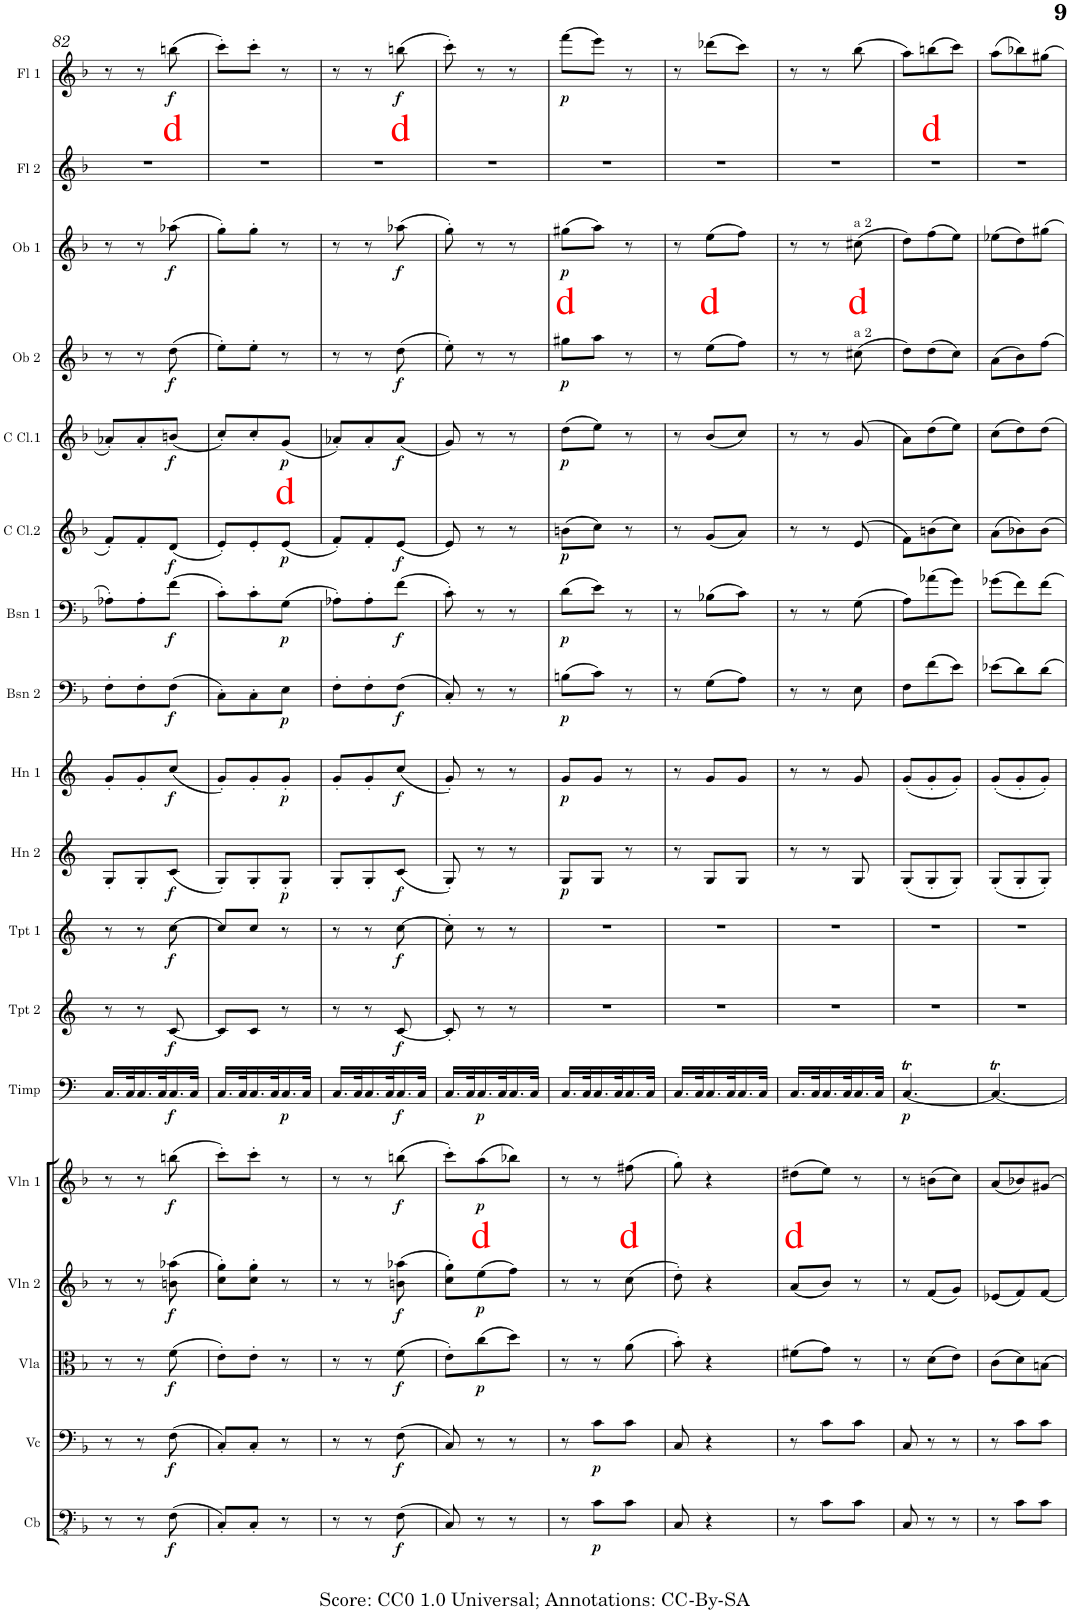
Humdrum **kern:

**kern	**dynam	**kern	**dynam	**kern	**dynam	**kern	**dynam	**kern	**text	**dynam	**kern	**dynam	**kern	**dynam	**kern	**dynam	**kern	**dynam	**kern	**dynam	**kern	**dynam	**kern	**dynam	**kern	**dynam	**kern	**text	**dynam	**kern	**dynam	**kern	**text	**dynam	**kern	**kern	**text	**dynam
*part18	*part18	*part17	*part17	*part16	*part16	*part15	*part15	*part14	*part14	*part14	*part13	*part13	*part12	*part12	*part11	*part11	*part10	*part10	*part9	*part9	*part8	*part8	*part7	*part7	*part6	*part6	*part5	*part5	*part5	*part4	*part4	*part3	*part3	*part3	*part2	*part1	*part1	*part1
*staff18	*staff18	*staff17	*staff17	*staff16	*staff16	*staff15	*staff15	*staff14	*staff14	*staff14	*staff13	*staff13	*staff12	*staff12	*staff11	*staff11	*staff10	*staff10	*staff9	*staff9	*staff8	*staff8	*staff7	*staff7	*staff6	*staff6	*staff5	*staff5	*staff5	*staff4	*staff4	*staff3	*staff3	*staff3	*staff2	*staff1	*staff1	*staff1
*I"Contrabass	*	*I"Violoncello	*	*I"Viola	*	*I"Violin 2	*	*I"Violin 1	*	*	*I"Timpani	*	*I"C Trumpet 2	*	*I"C Trumpet 1	*	*I"F Horn 2	*	*I"F Horn 1	*	*I"Bassoon 2	*	*I"Bassoon 1	*	*I"C Clarinet 2	*	*I"C Clarinet 1	*	*	*I"Oboe 2	*	*I"Oboe 1	*	*	*I"Flute 2	*I"Flute 1	*	*
*I'Cb	*	*I'Vc	*	*I'Vla	*	*I'Vln 2	*	*I'Vln 1	*	*	*I'Timp	*	*I'Tpt 2	*	*I'Tpt 1	*	*I'Hn 2	*	*I'Hn 1	*	*I'Bsn 2	*	*I'Bsn 1	*	*I'C Cl.2	*	*I'C Cl.1	*	*	*I'Ob 2	*	*I'Ob 1	*	*	*I'Fl 2	*I'Fl 1	*	*
!!LO:PB:g=z
*clefFv4	*	*clefF4	*	*clefC3	*	*clefG2	*	*clefG2	*	*	*clefF4	*	*clefG2	*	*clefG2	*	*clefG2	*	*clefG2	*	*clefF4	*	*clefF4	*	*clefG2	*	*clefG2	*	*	*clefG2	*	*clefG2	*	*	*clefG2	*clefG2	*	*
*	*	*	*	*	*	*	*	*	*	*	*	*	*	*	*	*	*Trd4c7	*	*Trd4c7	*	*	*	*	*	*Trd1c2	*	*Trd1c2	*	*	*	*	*	*	*	*	*	*	*
*k[b-]	*	*k[b-]	*	*k[b-]	*	*k[b-]	*	*k[b-]	*	*	*k[]	*	*k[]	*	*k[]	*	*k[]	*	*k[]	*	*k[b-]	*	*k[b-]	*	*k[b-]	*	*k[b-]	*	*	*k[b-]	*	*k[b-]	*	*	*k[b-]	*k[b-]	*	*
*F:	*	*F:	*	*F:	*	*F:	*	*F:	*	*	*	*	*	*	*	*	*	*	*	*	*F:	*	*F:	*	*F:	*	*F:	*	*	*F:	*	*F:	*	*	*F:	*F:	*	*
*M3/8	*	*M3/8	*	*M3/8	*	*M3/8	*	*M3/8	*	*	*M3/8	*	*M3/8	*	*M3/8	*	*M3/8	*	*M3/8	*	*M3/8	*	*M3/8	*	*M3/8	*	*M3/8	*	*	*M3/8	*	*M3/8	*	*	*M3/8	*M3/8	*	*
=82	=82	=82	=82	=82	=82	=82	=82	=82	=82	=82	=82	=82	=82	=82	=82	=82	=82	=82	=82	=82	=82	=82	=82	=82	=82	=82	=82	=82	=82	=82	=82	=82	=82	=82	=82	=82	=82	=82
8r	.	8r	.	8r	.	8r	.	8r	.	.	16.C/LL	.	8r	.	8r	.	8G'/L	.	8g'/L	.	8F'\L	.	8A-X'\L	.	8f'/L	.	8a-X'/L	.	.	8r	.	8r	.	.	4.r	8r	.	.
.	.	.	.	.	.	.	.	.	.	.	32C/K	.	.	.	.	.	.	.	.	.	.	.	.	.	.	.	.	.	.	.	.	.	.	.	.	.	.	.
8r	.	8r	.	8r	.	8r	.	8r	.	.	16.C/	.	8r	.	8r	.	8G'/	.	8g'/	.	8F'\	.	8A-'\	.	8f'/	.	8a-'/	.	.	8r	.	8r	.	.	.	8r	.	.
.	.	.	.	.	.	.	.	.	.	.	32C/K	.	.	.	.	.	.	.	.	.	.	.	.	.	.	.	.	.	.	.	.	.	.	.	.	.	.	.
!	!LO:DY:b	!	!LO:DY:b	!	!LO:DY:b	!	!LO:DY:b	!	!	!LO:DY:b	!	!LO:DY:b	!	!LO:DY:b	!	!LO:DY:b	!	!LO:DY:b	!	!LO:DY:b	!	!LO:DY:b	!	!LO:DY:b	!	!LO:DY:b	!	!	!LO:DY:b	!	!LO:DY:b	!	!	!LO:DY:b	!	!	!LO:LY:b:color=#FF0000	!LO:DY:b
(8FF\	f	(8F\	f	(8f\	f	(8bn\ 8aa-X\	f	(8bbn\	.	f	16.C/	f	[8c/	f	[8cc\	f	(8c/J	f	(8cc/J	f	(8F\J	f	(8f\J	f	(8d/J	f	(8bn/J	.	f	(8dd\	f	(8aa-X\	.	f	.	(8bbn\	d	f
.	.	.	.	.	.	.	.	.	.	.	32C/JJk	.	.	.	.	.	.	.	.	.	.	.	.	.	.	.	.	.	.	.	.	.	.	.	.	.	.	.
=83	=83	=83	=83	=83	=83	=83	=83	=83	=83	=83	=83	=83	=83	=83	=83	=83	=83	=83	=83	=83	=83	=83	=83	=83	=83	=83	=83	=83	=83	=83	=83	=83	=83	=83	=83	=83	=83	=83
8CC'/L)	.	8C'/L)	.	8e'\L)	.	8cc\' 8gg\'L)	.	8ccc'\L)	.	.	16.C/LL	.	8c/L]	.	8cc/L]	.	8G'/L)	.	8g'/L)	.	8C'\L)	.	8c'\L)	.	8e'/L)	.	8cc'/L)	.	.	8ee'\L)	.	8gg'\L)	.	.	4.r	8ccc'\L)	.	.
.	.	.	.	.	.	.	.	.	.	.	32C/K	.	.	.	.	.	.	.	.	.	.	.	.	.	.	.	.	.	.	.	.	.	.	.	.	.	.	.
8CC'/J	.	8C'/J	.	8e'\J	.	8cc\' 8gg\'J	.	8ccc'\J	.	.	16.C/	.	8c/J	.	8cc/J	.	8G'/	.	8g'/	.	8C'\	.	8c'\	.	8e'/	.	8cc'/	.	.	8ee'\J	.	8gg'\J	.	.	.	8ccc'\J	.	.
.	.	.	.	.	.	.	.	.	.	.	32C/K	.	.	.	.	.	.	.	.	.	.	.	.	.	.	.	.	.	.	.	.	.	.	.	.	.	.	.
!	!	!	!	!	!	!	!	!	!	!	!	!LO:DY:b	!	!	!	!	!	!LO:DY:b	!	!LO:DY:b	!	!LO:DY:b	!	!LO:DY:b	!	!LO:DY:b	!	!LO:LY:b:color=#FF0000	!LO:DY:b	!	!	!	!	!	!	!	!	!
8r	.	8r	.	8r	.	8r	.	8r	.	.	16.C/	p	8r	.	8r	.	8G'/J	p	8g'/J	p	8E\J	p	(8G\J	p	(8e/J	p	(8g/J	d	p	8r	.	8r	.	.	.	8r	.	.
.	.	.	.	.	.	.	.	.	.	.	32C/JJk	.	.	.	.	.	.	.	.	.	.	.	.	.	.	.	.	.	.	.	.	.	.	.	.	.	.	.
=84	=84	=84	=84	=84	=84	=84	=84	=84	=84	=84	=84	=84	=84	=84	=84	=84	=84	=84	=84	=84	=84	=84	=84	=84	=84	=84	=84	=84	=84	=84	=84	=84	=84	=84	=84	=84	=84	=84
8r	.	8r	.	8r	.	8r	.	8r	.	.	16.C/LL	.	8r	.	8r	.	8G'/L	.	8g'/L	.	8F'\L	.	8A-X'\L)	.	8f'/L)	.	8a-X'/L)	.	.	8r	.	8r	.	.	4.r	8r	.	.
.	.	.	.	.	.	.	.	.	.	.	32C/K	.	.	.	.	.	.	.	.	.	.	.	.	.	.	.	.	.	.	.	.	.	.	.	.	.	.	.
8r	.	8r	.	8r	.	8r	.	8r	.	.	16.C/	.	8r	.	8r	.	8G'/	.	8g'/	.	8F'\	.	8A-'\	.	8f'/	.	8a-'/	.	.	8r	.	8r	.	.	.	8r	.	.
.	.	.	.	.	.	.	.	.	.	.	32C/K	.	.	.	.	.	.	.	.	.	.	.	.	.	.	.	.	.	.	.	.	.	.	.	.	.	.	.
!	!LO:DY:b	!	!LO:DY:b	!	!LO:DY:b	!	!LO:DY:b	!	!	!LO:DY:b	!	!LO:DY:b	!	!LO:DY:b	!	!LO:DY:b	!	!LO:DY:b	!	!LO:DY:b	!	!LO:DY:b	!	!LO:DY:b	!	!LO:DY:b	!	!	!LO:DY:b	!	!LO:DY:b	!	!	!LO:DY:b	!	!	!LO:LY:b:color=#FF0000	!LO:DY:b
(8FF\	f	(8F\	f	(8f\	f	(8bn\ 8aa-X\	f	(8bbn\	.	f	16.C/	f	[8c/	f	[8cc\	f	(8c/J	f	(8cc/J	f	(8F\J	f	(8f\J	f	(8e/J	f	(8a-/J	.	f	(8dd\	f	(8aa-X\	.	f	.	(8bbn\	d	f
.	.	.	.	.	.	.	.	.	.	.	32C/JJk	.	.	.	.	.	.	.	.	.	.	.	.	.	.	.	.	.	.	.	.	.	.	.	.	.	.	.
=85	=85	=85	=85	=85	=85	=85	=85	=85	=85	=85	=85	=85	=85	=85	=85	=85	=85	=85	=85	=85	=85	=85	=85	=85	=85	=85	=85	=85	=85	=85	=85	=85	=85	=85	=85	=85	=85	=85
8CC/)	.	8C/)	.	8e'\L)	.	8cc\' 8gg\'L)	.	8ccc'\L)	.	.	16.C/LL	.	8c'/]	.	8cc'\]	.	8G'/)	.	8g'/)	.	8C'/)	.	8c'\)	.	8e/)	.	8g/)	.	.	8ee'\)	.	8gg'\)	.	.	4.r	8ccc'\)	.	.
.	.	.	.	.	.	.	.	.	.	.	32C/K	.	.	.	.	.	.	.	.	.	.	.	.	.	.	.	.	.	.	.	.	.	.	.	.	.	.	.
!	!	!	!	!	!LO:DY:b	!	!LO:DY:b	!	!LO:LY:b:color=#FF0000	!LO:DY:b	!	!LO:DY:b	!	!	!	!	!	!	!	!	!	!	!	!	!	!	!	!	!	!	!	!	!	!	!	!	!	!
8r	.	8r	.	(8cc\	p	(8ee\	p	(8aa\	d	p	16.C/	p	8r	.	8r	.	8r	.	8r	.	8r	.	8r	.	8r	.	8r	.	.	8r	.	8r	.	.	.	8r	.	.
.	.	.	.	.	.	.	.	.	.	.	32C/K	.	.	.	.	.	.	.	.	.	.	.	.	.	.	.	.	.	.	.	.	.	.	.	.	.	.	.
8r	.	8r	.	8dd\J)	.	8ff\J)	.	8bb-X\J)	.	.	16.C/	.	8r	.	8r	.	8r	.	8r	.	8r	.	8r	.	8r	.	8r	.	.	8r	.	8r	.	.	.	8r	.	.
.	.	.	.	.	.	.	.	.	.	.	32C/JJk	.	.	.	.	.	.	.	.	.	.	.	.	.	.	.	.	.	.	.	.	.	.	.	.	.	.	.
=86	=86	=86	=86	=86	=86	=86	=86	=86	=86	=86	=86	=86	=86	=86	=86	=86	=86	=86	=86	=86	=86	=86	=86	=86	=86	=86	=86	=86	=86	=86	=86	=86	=86	=86	=86	=86	=86	=86
!	!	!	!	!	!	!	!	!	!	!	!	!	!	!	!	!	!	!LO:DY:b	!	!LO:DY:b	!	!LO:DY:b	!	!LO:DY:b	!	!LO:DY:b	!	!	!LO:DY:b	!	!LO:DY:b	!	!LO:LY:b:color=#FF0000	!LO:DY:b	!	!	!	!LO:DY:b
8r	.	8r	.	8r	.	8r	.	8r	.	.	16.C/LL	.	4.r	.	4.r	.	8G/L	p	8g/L	p	(8Bn\L	p	(8d\L	p	(8bn\L	p	(8dd\L	.	p	8gg#X\L	p	(8gg#X\L	d	p	4.r	(8fff\L	.	p
.	.	.	.	.	.	.	.	.	.	.	32C/K	.	.	.	.	.	.	.	.	.	.	.	.	.	.	.	.	.	.	.	.	.	.	.	.	.	.	.
!	!LO:DY:b	!	!LO:DY:b	!	!	!	!	!	!	!	!	!	!	!	!	!	!	!	!	!	!	!	!	!	!	!	!	!	!	!	!	!	!	!	!	!	!	!
8C\L	p	8c\L	p	8r	.	8r	.	8r	.	.	16.C/	.	.	.	.	.	8G/J	.	8g/J	.	8c\J)	.	8e\J)	.	8cc\J)	.	8ee\J)	.	.	8aa\J	.	8aa\J)	.	.	.	8eee\J)	.	.
.	.	.	.	.	.	.	.	.	.	.	32C/K	.	.	.	.	.	.	.	.	.	.	.	.	.	.	.	.	.	.	.	.	.	.	.	.	.	.	.
!	!	!	!	!	!	!	!	!	!LO:LY:b:color=#FF0000	!	!	!	!	!	!	!	!	!	!	!	!	!	!	!	!	!	!	!	!	!	!	!	!	!	!	!	!	!
8C\J	.	8c\J	.	(8a\	.	(8cc\	.	(8ff#X\	d	.	16.C/	.	.	.	.	.	8r	.	8r	.	8r	.	8r	.	8r	.	8r	.	.	8r	.	8r	.	.	.	8r	.	.
.	.	.	.	.	.	.	.	.	.	.	32C/JJk	.	.	.	.	.	.	.	.	.	.	.	.	.	.	.	.	.	.	.	.	.	.	.	.	.	.	.
=87	=87	=87	=87	=87	=87	=87	=87	=87	=87	=87	=87	=87	=87	=87	=87	=87	=87	=87	=87	=87	=87	=87	=87	=87	=87	=87	=87	=87	=87	=87	=87	=87	=87	=87	=87	=87	=87	=87
8CC/	.	8C/	.	8b-'\)	.	8dd'\)	.	8gg'\)	.	.	16.C/LL	.	4.r	.	4.r	.	8r	.	8r	.	8r	.	8r	.	8r	.	8r	.	.	8r	.	8r	.	.	4.r	8r	.	.
.	.	.	.	.	.	.	.	.	.	.	32C/K	.	.	.	.	.	.	.	.	.	.	.	.	.	.	.	.	.	.	.	.	.	.	.	.	.	.	.
!	!	!	!	!	!	!	!	!	!	!	!	!	!	!	!	!	!	!	!	!	!	!	!	!	!	!	!	!	!	!	!	!	!LO:LY:b:color=#FF0000	!	!	!	!	!
4r	.	4r	.	4r	.	4r	.	4r	.	.	16.C/	.	.	.	.	.	8G/L	.	8g/L	.	(8G\L	.	(8B-X\L	.	(8g/L	.	(8b-/L	.	.	(8ee\L	.	(8ee\L	d	.	.	(8ddd-X\L	.	.
.	.	.	.	.	.	.	.	.	.	.	32C/K	.	.	.	.	.	.	.	.	.	.	.	.	.	.	.	.	.	.	.	.	.	.	.	.	.	.	.
.	.	.	.	.	.	.	.	.	.	.	16.C/	.	.	.	.	.	8G/J	.	8g/J	.	8A\J)	.	8c\J)	.	8a/J)	.	8cc/J)	.	.	8ff\J)	.	8ff\J)	.	.	.	8ccc\J)	.	.
.	.	.	.	.	.	.	.	.	.	.	32C/JJk	.	.	.	.	.	.	.	.	.	.	.	.	.	.	.	.	.	.	.	.	.	.	.	.	.	.	.
=88	=88	=88	=88	=88	=88	=88	=88	=88	=88	=88	=88	=88	=88	=88	=88	=88	=88	=88	=88	=88	=88	=88	=88	=88	=88	=88	=88	=88	=88	=88	=88	=88	=88	=88	=88	=88	=88	=88
!	!	!	!	!	!	!	!	!	!LO:LY:b:color=#FF0000	!	!	!	!	!	!	!	!	!	!	!	!	!	!	!	!	!	!	!	!	!	!	!	!	!	!	!	!	!
8r	.	8r	.	(8f#X\L	.	(8a/L	.	(8dd#X\L	d	.	16.C/LL	.	4.r	.	4.r	.	8r	.	8r	.	8r	.	8r	.	8r	.	8r	.	.	8r	.	8r	.	.	4.r	8r	.	.
.	.	.	.	.	.	.	.	.	.	.	32C/K	.	.	.	.	.	.	.	.	.	.	.	.	.	.	.	.	.	.	.	.	.	.	.	.	.	.	.
8C\L	.	8c\L	.	8g\J)	.	8b-/J)	.	8ee\J)	.	.	16.C/	.	.	.	.	.	8r	.	8r	.	8r	.	8r	.	8r	.	8r	.	.	8r	.	8r	.	.	.	8r	.	.
.	.	.	.	.	.	.	.	.	.	.	32C/K	.	.	.	.	.	.	.	.	.	.	.	.	.	.	.	.	.	.	.	.	.	.	.	.	.	.	.
!	!	!	!	!	!	!	!	!	!	!	!	!	!	!	!	!	!	!	!	!	!	!	!	!	!	!	!	!	!	!	!	!LO:TX:a:t=a 2	!	!	!	!	!	!
!	!	!	!	!	!	!	!	!	!	!	!	!	!	!	!	!	!	!	!	!	!	!	!	!	!	!	!	!	!	!LO:TX:a:t=a 2	!	!	!	!	!	!	!	!
!	!	!	!	!	!	!	!	!	!	!	!	!	!	!	!	!	!	!	!	!	!	!	!	!	!	!	!	!	!	!	!	!	!LO:LY:b:color=#FF0000	!	!	!	!	!
8C\J	.	8c\J	.	8r	.	8r	.	8r	.	.	16.C/	.	.	.	.	.	8G/	.	8g/	.	8E\	.	(8G\	.	(8e/	.	(8g/	.	.	(8cc#X\	.	(8cc#X\	d	.	.	(8bb-\	.	.
.	.	.	.	.	.	.	.	.	.	.	32C/JJk	.	.	.	.	.	.	.	.	.	.	.	.	.	.	.	.	.	.	.	.	.	.	.	.	.	.	.
=89	=89	=89	=89	=89	=89	=89	=89	=89	=89	=89	=89	=89	=89	=89	=89	=89	=89	=89	=89	=89	=89	=89	=89	=89	=89	=89	=89	=89	=89	=89	=89	=89	=89	=89	=89	=89	=89	=89
!	!	!	!	!	!	!	!	!	!	!	!	!LO:DY:b	!	!	!	!	!	!	!	!	!	!	!	!	!	!	!	!	!	!	!	!	!	!	!	!	!	!
8CC/	.	8C/	.	8r	.	8r	.	8r	.	.	[4.CT/	p	4.r	.	4.r	.	(8G'/L	.	(8g'/L	.	8F\L	.	8A\L)	.	8f\L)	.	8a\L)	.	.	8dd\L)	.	8dd\L)	.	.	4.r	8aa\L)	.	.
!	!	!	!	!	!	!	!	!	!	!	!	!	!	!	!	!	!	!	!	!	!	!	!	!	!	!	!	!	!	!	!	!	!	!	!	!	!LO:LY:b:color=#FF0000	!
8r	.	8r	.	(8d\L	.	(8f/L	.	(8bn\L	.	.	.	.	.	.	.	.	8G'/	.	8g'/	.	(8f\	.	(8a-X\	.	(8bn\	.	(8dd\	.	.	(8dd\	.	(8ff\	.	.	.	(8bbn\	d	.
8r	.	8r	.	8e\J)	.	8g/J)	.	8cc\J)	.	.	.	.	.	.	.	.	8G'/J)	.	8g'/J)	.	8e\J)	.	8g\J)	.	8cc\J)	.	8ee\J)	.	.	8cc\J)	.	8ee\J)	.	.	.	8ccc\J)	.	.
=90	=90	=90	=90	=90	=90	=90	=90	=90	=90	=90	=90	=90	=90	=90	=90	=90	=90	=90	=90	=90	=90	=90	=90	=90	=90	=90	=90	=90	=90	=90	=90	=90	=90	=90	=90	=90	=90	=90
8r	.	8r	.	(8c\L	.	(8e-X/L	.	(8a/L	.	.	4.CT/_	.	4.r	.	4.r	.	(8G'/L	.	(8g'/L	.	(8e-X\L	.	(8g-X\L	.	(8a\L	.	(8cc\L	.	.	(8a\L	.	(8ee-X\L	.	.	4.r	(8aa\L	.	.
8C\L	.	8c\L	.	8d\)	.	8f/)	.	8b-X/)	.	.	.	.	.	.	.	.	8G'/	.	8g'/	.	8d\)	.	8f\)	.	8b-X\)	.	8dd\)	.	.	8b-\)	.	8dd\)	.	.	.	8bb-X\)	.	.
8C\J	.	8c\J	.	8Bn\J	.	[8f/J	.	8g#X/J	.	.	.	.	.	.	.	.	8G'/J)	.	8g'/J)	.	8d\J	.	8f\J	.	8b-\J	.	8dd\J	.	.	8ff\J	.	8gg#X\J	.	.	.	8gg#X\J	.	.
=	=	=	=	=	=	=	=	=	=	=	=	=	=	=	=	=	=	=	=	=	=	=	=	=	=	=	=	=	=	=	=	=	=	=	=	=	=	=
*-	*-	*-	*-	*-	*-	*-	*-	*-	*-	*-	*-	*-	*-	*-	*-	*-	*-	*-	*-	*-	*-	*-	*-	*-	*-	*-	*-	*-	*-	*-	*-	*-	*-	*-	*-	*-	*-	*-
